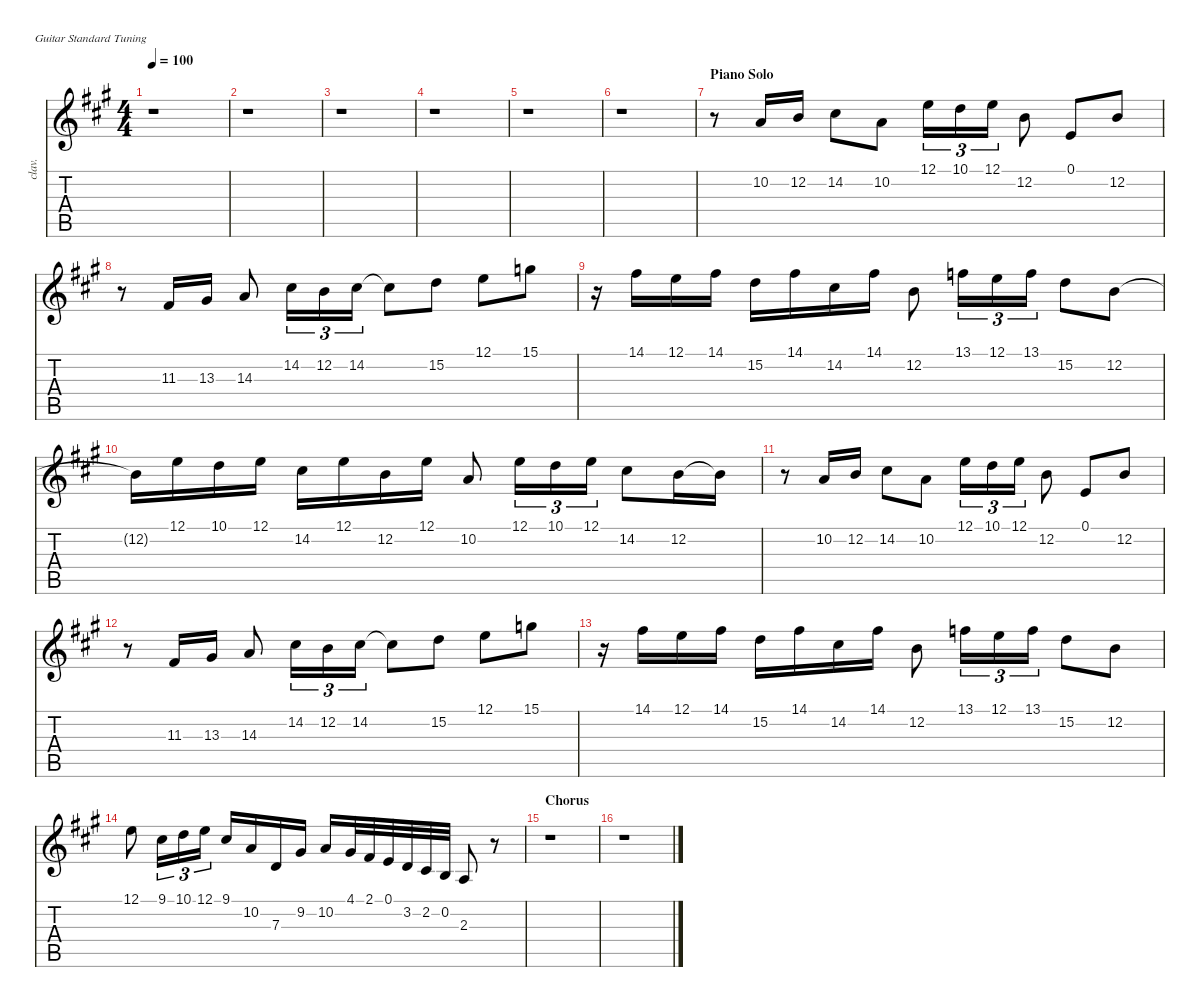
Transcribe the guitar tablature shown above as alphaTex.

\defaultSystemsLayout 4
\hideDynamics
\bracketExtendMode nobrackets
\otherSystemsTrackNameOrientation horizontal
\track ("Right Hand" "clav.") {instrument clavinet}
\staff {score tabs}
\tuning (E4 B3 G3 D3 A2 E2)
\ts (4 4)
\tempo 100
\clef g2
\ks a
r.1{dy f} |
r.1 |
r.1 |
r.1 |
r.1 |
r.1 |
\section ("" "Piano Solo")
r.8 10.2{acc forcenatural}.16 12.2{acc forcenatural}.16 14.2{acc #}.8 10.2{acc forcenatural}.8 12.1{acc forcenatural}.16{tu (3 2)} 10.1{acc forcenatural}.16{tu (3 2)} 12.1{acc forcenatural}.16{tu (3 2)} 12.2{acc forcenatural}.8 0.1{acc forcenatural}.8 12.2{acc forcenatural}.8 |
r.8 11.3{acc #}.16 13.3{acc #}.16 14.3{acc forcenatural}.8 14.2{acc #}.16{tu (3 2)} 12.2{acc forcenatural}.16{tu (3 2)} 14.2{acc #}.16{tu (3 2)} 14.2{t acc #}.8 15.2{acc forcenatural}.8 12.1{acc forcenatural}.8 15.1{acc forcenatural}.8 |
r.16 14.1{acc #}.16 12.1{acc forcenatural}.16 14.1{acc #}.16 15.2{acc forcenatural}.16 14.1{acc #}.16 14.2{acc #}.16 14.1{acc #}.16 12.2{acc forcenatural}.8 13.1{acc forcenatural}.16{tu (3 2)} 12.1{acc forcenatural}.16{tu (3 2)} 13.1{acc forcenatural}.16{tu (3 2)} 15.2{acc forcenatural}.8 12.2{acc forcenatural}.8 |
12.2{t acc forcenatural}.16 12.1{acc forcenatural}.16 10.1{acc forcenatural}.16 12.1{acc forcenatural}.16 14.2{acc #}.16 12.1{acc forcenatural}.16 12.2{acc forcenatural}.16 12.1{acc forcenatural}.16 10.2{acc forcenatural}.8 12.1{acc forcenatural}.16{tu (3 2)} 10.1{acc forcenatural}.16{tu (3 2)} 12.1{acc forcenatural}.16{tu (3 2)} 14.2{acc #}.8 12.2{acc forcenatural}.16 12.2{t acc forcenatural}.16 |
r.8 10.2{acc forcenatural}.16 12.2{acc forcenatural}.16 14.2{acc #}.8 10.2{acc forcenatural}.8 12.1{acc forcenatural}.16{tu (3 2)} 10.1{acc forcenatural}.16{tu (3 2)} 12.1{acc forcenatural}.16{tu (3 2)} 12.2{acc forcenatural}.8 0.1{acc forcenatural}.8 12.2{acc forcenatural}.8 |
r.8 11.3{acc #}.16 13.3{acc #}.16 14.3{acc forcenatural}.8 14.2{acc #}.16{tu (3 2)} 12.2{acc forcenatural}.16{tu (3 2)} 14.2{acc #}.16{tu (3 2)} 14.2{t acc #}.8 15.2{acc forcenatural}.8 12.1{acc forcenatural}.8 15.1{acc forcenatural}.8 |
r.16 14.1{acc #}.16 12.1{acc forcenatural}.16 14.1{acc #}.16 15.2{acc forcenatural}.16 14.1{acc #}.16 14.2{acc #}.16 14.1{acc #}.16 12.2{acc forcenatural}.8 13.1{acc forcenatural}.16{tu (3 2)} 12.1{acc forcenatural}.16{tu (3 2)} 13.1{acc forcenatural}.16{tu (3 2)} 15.2{acc forcenatural}.8 12.2{acc forcenatural}.8 |
12.1{acc forcenatural}.8 9.1{acc #}.16{tu (3 2)} 10.1{acc forcenatural}.16{tu (3 2)} 12.1{acc forcenatural}.16{tu (3 2)} 9.1{acc #}.16 10.2{acc forcenatural}.16 7.3{acc forcenatural}.16 9.2{acc #}.16 10.2{acc forcenatural}.16 4.1{acc #}.32 2.1{acc #}.32 0.1{acc forcenatural}.32 3.2{acc forcenatural}.32 2.2{acc #}.32 0.2{acc forcenatural}.32 2.3{acc forcenatural}.8 r.8 |
\section ("" "Chorus")
r.1 |
r.1
